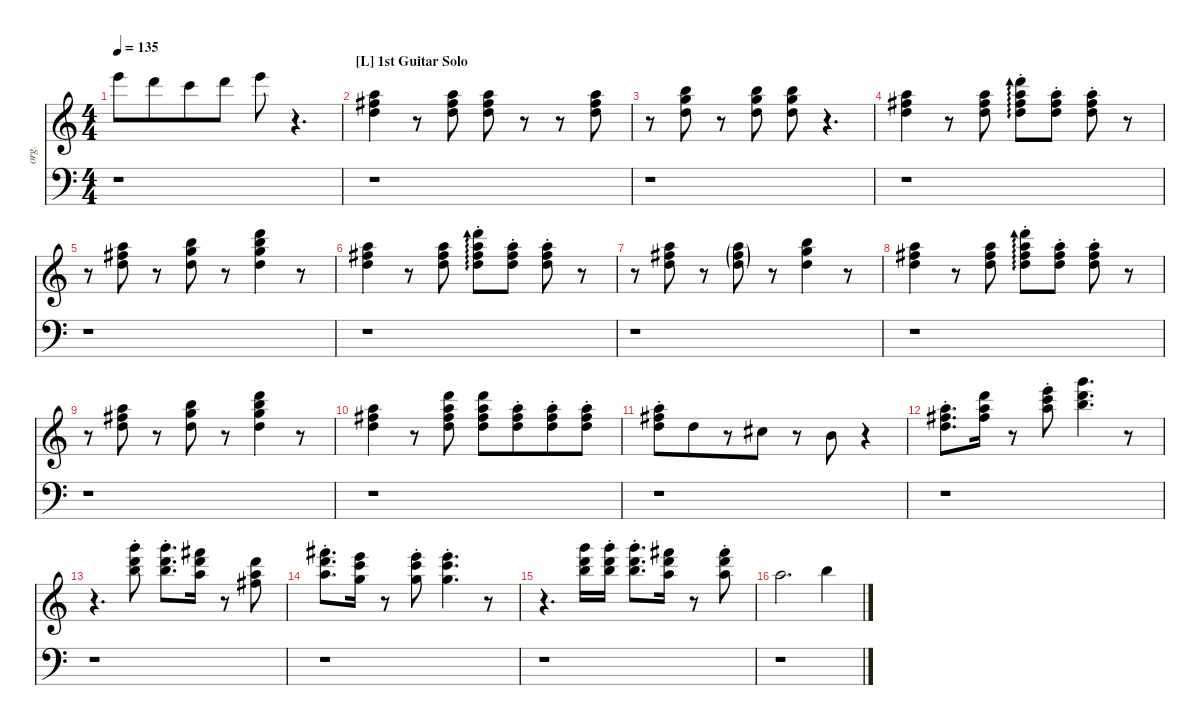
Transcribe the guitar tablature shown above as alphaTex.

\defaultSystemsLayout 4
\hideDynamics
\bracketExtendMode nobrackets
\track ("Organ" "org.") {solo instrument churchorgan}
\staff {score}
\tuning (E4 B3 G3 D3 A2 E2)
\ts (4 4)
\tempo 135
\clef g2
\ks c
24.1.8{dy mf} 22.1.8{beam merge} 20.1.8 22.1.8 24.1.8 r.4{d} |
\section ("L" "1st Guitar Solo")
(14.1{acc #} 17.1 10.1).4 r.8 (10.1 14.1{acc #} 17.1).8 (10.1 14.1{acc #} 17.1).8 r.8 r.8 (10.1 14.1{acc #} 17.1).8 |
r.8 (15.1 19.1 10.1).8 r.8 (15.1 19.1 10.1).8 (15.1 19.1 10.1).8 r.4{d} |
(14.1{acc #} 17.1 10.1).4 r.8 (10.1 14.1{acc #} 17.1).8 (10.1{st} 14.1{st acc #} 17.1{st} 22.1{st}).8{ad 0} (17.1{st} 14.1{st acc #} 10.1{st}).8 (17.1{st} 14.1{st acc #} 10.1{st}).8 r.8 |
r.8 (10.1 14.1{acc #} 17.1).8 r.8 (10.1 15.1 19.1).8 r.8 (10.1 15.1 19.1 22.1).4 r.8 |
(10.1 14.1{acc #} 17.1).4 r.8 (17.1 14.1{acc #} 10.1).8 (10.1{st} 14.1{st acc #} 17.1{st} 22.1{st}).8{ad 0} (17.1{st} 14.1{st acc #} 10.1{st}).8 (17.1{st} 14.1{st acc #} 10.1{st}).8 r.8 |
r.8 (10.1 14.1{acc #} 17.1).8 r.8 (10.1{g} 14.1{g acc #} 17.1{g}).8 r.8 (10.1 15.1 19.1).4 r.8 |
(10.1 14.1{acc #} 17.1).4 r.8 (17.1 14.1{acc #} 10.1).8 (10.1{st} 14.1{st acc #} 17.1{st} 22.1{st}).8{ad 0} (17.1{st} 14.1{st acc #} 10.1{st}).8 (17.1{st} 14.1{st acc #} 10.1{st}).8 r.8 |
r.8 (10.1 14.1{acc #} 17.1).8 r.8 (10.1 15.1 19.1).8 r.8 (10.1 15.1 19.1 22.1).4 r.8 |
(10.1 14.1{acc #} 17.1).4 r.8 (10.1 14.1{acc #} 17.1 22.1).8 (10.1 14.1{acc #} 17.1 22.1).8 (10.1{st} 14.1{st acc #} 17.1{st}).8{beam merge} (10.1{st} 14.1{st acc #} 17.1{st}).8 (10.1{st} 14.1{st acc #} 17.1{st}).8 |
(10.1{st} 14.1{st acc #} 17.1{st}).8 10.1.8{beam merge} r.8{beam merge} 9.1{acc #}.8 r.8 7.1.8 r.4 |
(10.1{st} 14.1{st acc #} 17.1{st}).8{d} (14.1{acc #} 17.1 22.1).16 r.8 (17.1{st} 20.1{st} 24.1{st}).8 (19.1 22.1 27.1).4{d} r.8 |
r.4{d} (19.1{st} 22.1{st} 27.1{st}).8 (19.1{st} 22.1{st} 27.1{st}).8{d} (17.1 22.1 26.1{acc #}).16 r.8 (14.1{acc #} 17.1 22.1).8 |
\scale
0.298452 (17.1{st} 22.1{st} 26.1{st acc #}).8{d} (15.1 20.1 24.1).16 r.8 (15.1{st} 20.1{st} 24.1{st}).8 (15.1{st} 20.1{st} 24.1{st}).4{d} r.8 |
\scale
0.30255 r.4{d} (22.1 19.1 27.1).16 (22.1{st} 19.1{st} 27.1{st}).16 (22.1{st} 19.1{st} 27.1{st}).8{d} (17.1 22.1 26.1{acc #}).16 r.8 (17.1{st} 22.1{st} 26.1{st acc #}).8 |
\scale
0.222836 17.1.2{d} 19.1.4
\staff {score}
\tuning (G2 D2 A1 E1 B0)
\clef f4
\ottava regular
\simile none
\ks c
r.1{dy mf} |
r.1 |
r.1 |
r.1 |
r.1 |
r.1 |
r.1 |
r.1 |
r.1 |
r.1 |
r.1 |
r.1 |
r.1 |
\scale
0.298452 r.1 |
\scale
0.30255 r.1 |
\scale
0.222836 r.1
